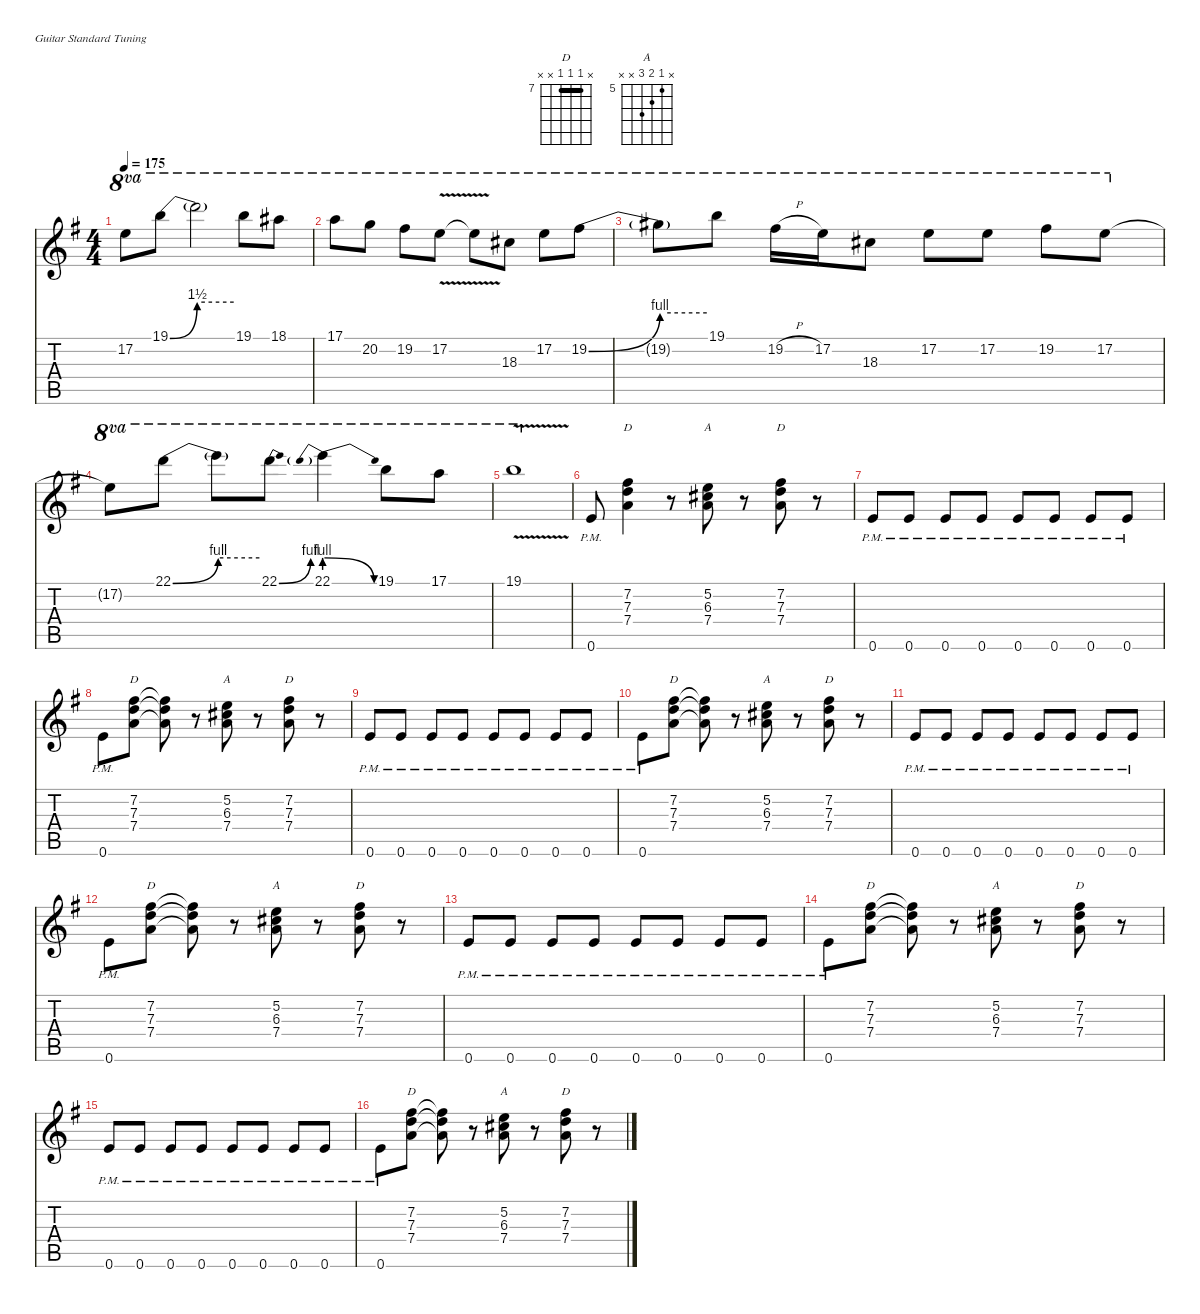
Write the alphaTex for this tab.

\hideDynamics
\bracketExtendMode nobrackets
\singleTrackTrackNamePolicy hidden
\multiTrackTrackNamePolicy hidden
\firstSystemTrackNameMode fullname
\firstSystemTrackNameOrientation horizontal
\otherSystemsTrackNameOrientation horizontal
\track ("Lead Guitar" "E-Gt") {mute instrument overdrivenguitar}
\staff {score tabs}
\tuning (E4 B3 G3 D3 A2 E2)
\chord ("D" x 7 7 7 x x) {firstfret 7 barre (7 7)}
\chord ("A" x 5 6 7 x x) {firstfret 5}
\ts (4 4)
\tempo 175
\clef g2
\ks g
17.2{acc forcenatural}.8{ot 8va dy f beam Down} 19.1{be (bend 0 0 60 6) acc forcenatural}.8{ot 8va beam Down} 19.1{be (hold 0 6 60 6) t}.2{ot 8va beam Down} 19.1{acc forcenatural}.8{ot 8va beam Down} 18.1{acc #}.8{ot 8va beam Down} |
17.1{acc forcenatural}.8{ot 8va beam Down} 20.2{acc forcenatural}.8{ot 8va beam Down} 19.2{acc #}.8{ot 8va beam Down} 17.2{v acc forcenatural}.8{ot 8va beam Down} 17.2{v t acc forcenatural}.8{ot 8va beam Down} 18.3{acc #}.8{ot 8va beam Down} 17.2{acc forcenatural}.8{ot 8va beam Down} 19.2{be (bend 0 0 60 4) acc #}.8{ot 8va beam Down} |
19.2{be (hold 0 4 60 4) t}.8{ot 8va beam Down} 19.1{acc forcenatural}.8{ot 8va beam Down} 19.2{h acc #}.16{ot 8va beam Down} 17.2{acc forcenatural}.16{ot 8va beam Down} 18.3{acc #}.8{ot 8va beam Down} 17.2{acc forcenatural}.8{ot 8va beam Down} 17.2{acc forcenatural}.8{ot 8va beam Down} 19.2{acc #}.8{ot 8va beam Down} 17.2{acc forcenatural}.8{ot 8va beam Down} |
17.2{t acc forcenatural}.8{ot 8va beam Down} 22.1{be (bend 0 0 60 4) acc forcenatural}.8{ot 8va beam Down} 22.1{be (hold 0 4 60 4) t}.8{ot 8va beam Down} 22.1{be (bend 0 0 60 4) acc forcenatural}.8{ot 8va beam Down} 22.1{be (prebendrelease 0 4 60 0)}.4{ot 8va beam Down} 19.1{acc forcenatural}.8{ot 8va beam Down} 17.1{acc forcenatural}.8{ot 8va beam Down} |
19.1{v acc forcenatural}.1{ot 8va beam Down} |
0.6{pm acc forcenatural}.8{ot 8vb beam Up} (7.2{acc #} 7.3{acc forcenatural} 7.4{acc forcenatural}).4{ch "D" beam Down} r.8{beam Down} (5.2{acc forcenatural} 6.3{acc #} 7.4{acc forcenatural}).8{ch "A" beam Down} r.8{beam Down} (7.2{acc #} 7.3{acc forcenatural} 7.4{acc forcenatural}).8{ch "D" beam Down} r.8{beam Down} |
0.6{pm acc forcenatural}.8{ot 8vb beam Up} 0.6{pm acc forcenatural}.8{ot 8vb beam Up} 0.6{pm acc forcenatural}.8{ot 8vb beam Up} 0.6{pm acc forcenatural}.8{ot 8vb beam Up} 0.6{pm acc forcenatural}.8{ot 8vb beam Up} 0.6{pm acc forcenatural}.8{ot 8vb beam Up} 0.6{pm acc forcenatural}.8{ot 8vb beam Up} 0.6{pm acc forcenatural}.8{ot 8vb beam Up} |
0.6{pm acc forcenatural}.8{ot 8vb beam Down} (7.2{acc #} 7.3{acc forcenatural} 7.4{acc forcenatural}).8{ch "D" beam Down} (7.2{t acc #} 7.3{t acc forcenatural} 7.4{t acc forcenatural}).8{beam Down} r.8{beam Down} (5.2{acc forcenatural} 6.3{acc #} 7.4{acc forcenatural}).8{ch "A" beam Down} r.8{beam Down} (7.2{acc #} 7.3{acc forcenatural} 7.4{acc forcenatural}).8{ch "D" beam Down} r.8{beam Down} |
0.6{pm acc forcenatural}.8{ot 8vb beam Up} 0.6{pm acc forcenatural}.8{ot 8vb beam Up} 0.6{pm acc forcenatural}.8{ot 8vb beam Up} 0.6{pm acc forcenatural}.8{ot 8vb beam Up} 0.6{pm acc forcenatural}.8{ot 8vb beam Up} 0.6{pm acc forcenatural}.8{ot 8vb beam Up} 0.6{pm acc forcenatural}.8{ot 8vb beam Up} 0.6{pm acc forcenatural}.8{ot 8vb beam Up} |
0.6{pm acc forcenatural}.8{ot 8vb beam Down} (7.2{acc #} 7.3{acc forcenatural} 7.4{acc forcenatural}).8{ch "D" beam Down} (7.2{t acc #} 7.3{t acc forcenatural} 7.4{t acc forcenatural}).8{beam Down} r.8{beam Down} (5.2{acc forcenatural} 6.3{acc #} 7.4{acc forcenatural}).8{ch "A" beam Down} r.8{beam Down} (7.2{acc #} 7.3{acc forcenatural} 7.4{acc forcenatural}).8{ch "D" beam Down} r.8{beam Down} |
0.6{pm acc forcenatural}.8{ot 8vb beam Up} 0.6{pm acc forcenatural}.8{ot 8vb beam Up} 0.6{pm acc forcenatural}.8{ot 8vb beam Up} 0.6{pm acc forcenatural}.8{ot 8vb beam Up} 0.6{pm acc forcenatural}.8{ot 8vb beam Up} 0.6{pm acc forcenatural}.8{ot 8vb beam Up} 0.6{pm acc forcenatural}.8{ot 8vb beam Up} 0.6{pm acc forcenatural}.8{ot 8vb beam Up} |
0.6{pm acc forcenatural}.8{ot 8vb beam Down} (7.2{acc #} 7.3{acc forcenatural} 7.4{acc forcenatural}).8{ch "D" beam Down} (7.2{t acc #} 7.3{t acc forcenatural} 7.4{t acc forcenatural}).8{beam Down} r.8{beam Down} (5.2{acc forcenatural} 6.3{acc #} 7.4{acc forcenatural}).8{ch "A" beam Down} r.8{beam Down} (7.2{acc #} 7.3{acc forcenatural} 7.4{acc forcenatural}).8{ch "D" beam Down} r.8{beam Down} |
0.6{pm acc forcenatural}.8{ot 8vb beam Up} 0.6{pm acc forcenatural}.8{ot 8vb beam Up} 0.6{pm acc forcenatural}.8{ot 8vb beam Up} 0.6{pm acc forcenatural}.8{ot 8vb beam Up} 0.6{pm acc forcenatural}.8{ot 8vb beam Up} 0.6{pm acc forcenatural}.8{ot 8vb beam Up} 0.6{pm acc forcenatural}.8{ot 8vb beam Up} 0.6{pm acc forcenatural}.8{ot 8vb beam Up} |
0.6{pm acc forcenatural}.8{ot 8vb beam Down} (7.2{acc #} 7.3{acc forcenatural} 7.4{acc forcenatural}).8{ch "D" beam Down} (7.2{t acc #} 7.3{t acc forcenatural} 7.4{t acc forcenatural}).8{beam Down} r.8{beam Down} (5.2{acc forcenatural} 6.3{acc #} 7.4{acc forcenatural}).8{ch "A" beam Down} r.8{beam Down} (7.2{acc #} 7.3{acc forcenatural} 7.4{acc forcenatural}).8{ch "D" beam Down} r.8{beam Down} |
0.6{pm acc forcenatural}.8{ot 8vb beam Up} 0.6{pm acc forcenatural}.8{ot 8vb beam Up} 0.6{pm acc forcenatural}.8{ot 8vb beam Up} 0.6{pm acc forcenatural}.8{ot 8vb beam Up} 0.6{pm acc forcenatural}.8{ot 8vb beam Up} 0.6{pm acc forcenatural}.8{ot 8vb beam Up} 0.6{pm acc forcenatural}.8{ot 8vb beam Up} 0.6{pm acc forcenatural}.8{ot 8vb beam Up} |
0.6{pm acc forcenatural}.8{ot 8vb beam Down} (7.2{acc #} 7.3{acc forcenatural} 7.4{acc forcenatural}).8{ch "D" beam Down} (7.2{t acc #} 7.3{t acc forcenatural} 7.4{t acc forcenatural}).8{beam Down} r.8{beam Down} (5.2{acc forcenatural} 6.3{acc #} 7.4{acc forcenatural}).8{ch "A" beam Down} r.8{beam Down} (7.2{acc #} 7.3{acc forcenatural} 7.4{acc forcenatural}).8{ch "D" beam Down} r.8{beam Down}
